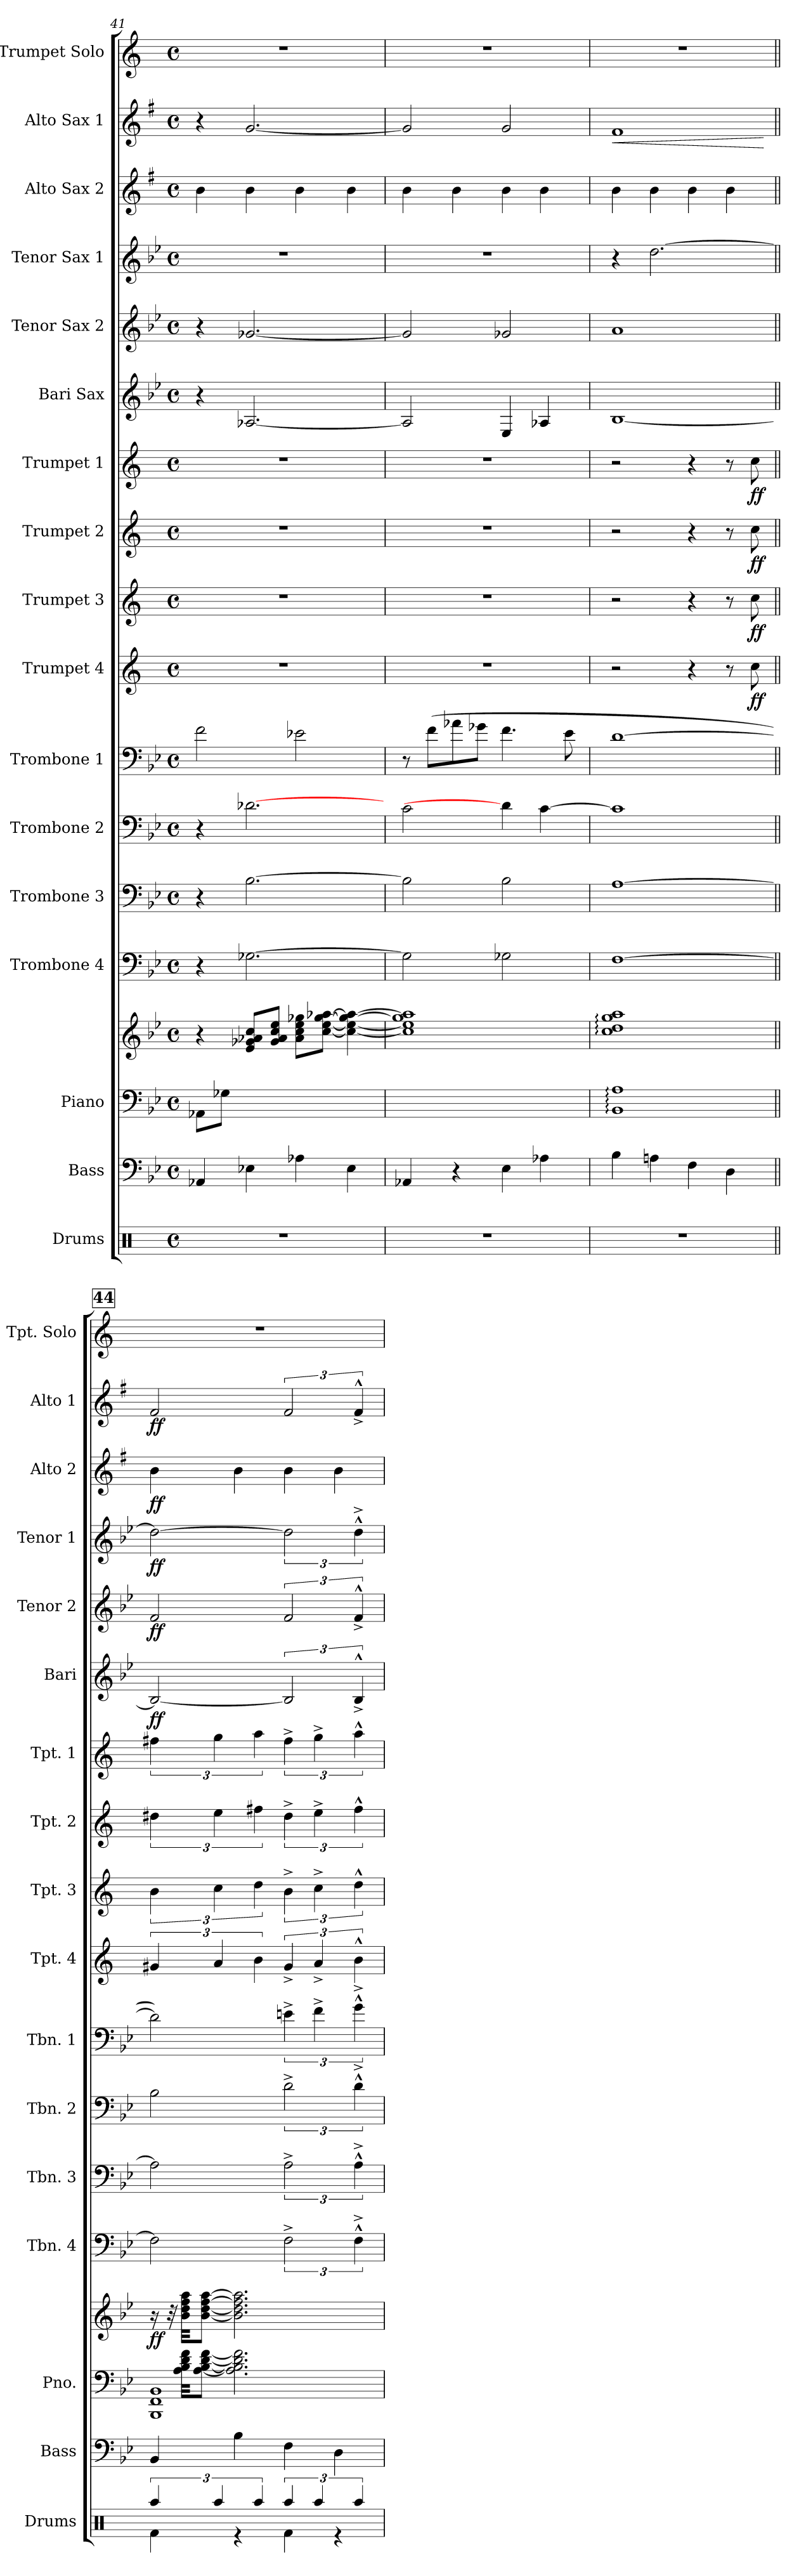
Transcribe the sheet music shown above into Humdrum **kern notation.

**kern	**kern	**kern	**kern	**dynam	**kern	**kern	**kern	**kern	**kern	**dynam	**kern	**dynam	**kern	**dynam	**kern	**dynam	**kern	**dynam	**kern	**dynam	**kern	**dynam	**kern	**dynam	**kern	**dynam	**kern
*part17	*part16	*part15	*part15	*part15	*part14	*part13	*part12	*part11	*part10	*part10	*part9	*part9	*part8	*part8	*part7	*part7	*part6	*part6	*part5	*part5	*part4	*part4	*part3	*part3	*part2	*part2	*part1
*staff18	*staff17	*staff16	*staff15	*staff15/16	*staff14	*staff13	*staff12	*staff11	*staff10	*staff10	*staff9	*staff9	*staff8	*staff8	*staff7	*staff7	*staff6	*staff6	*staff5	*staff5	*staff4	*staff4	*staff3	*staff3	*staff2	*staff2	*staff1
*I"Drums	*I"Bass	*I"Piano	*	*	*I"Trombone 4	*I"Trombone 3	*I"Trombone 2	*I"Trombone 1	*I"Trumpet 4	*	*I"Trumpet 3	*	*I"Trumpet 2	*	*I"Trumpet 1	*	*I"Bari Sax	*	*I"Tenor Sax 2	*	*I"Tenor Sax 1	*	*I"Alto Sax 2	*	*I"Alto Sax 1	*	*I"Trumpet Solo
*I'Drums	*I'Bass	*I'Pno.	*	*	*I'Tbn. 4	*I'Tbn. 3	*I'Tbn. 2	*I'Tbn. 1	*I'Tpt. 4	*	*I'Tpt. 3	*	*I'Tpt. 2	*	*I'Tpt. 1	*	*I'Bari	*	*I'Tenor 2	*	*I'Tenor 1	*	*I'Alto 2	*	*I'Alto 1	*	*I'Tpt. Solo
!!LO:PB:g=z
*clefX	*clefF4	*clefF4	*clefG2	*	*clefF4	*clefF4	*clefF4	*clefF4	*clefG2	*	*clefG2	*	*clefG2	*	*clefG2	*	*clefG2	*	*clefG2	*	*clefG2	*	*clefG2	*	*clefG2	*	*clefG2
*	*ITrd7c12	*	*	*	*	*	*	*	*ITrd1c2	*	*ITrd1c2	*	*ITrd1c2	*	*ITrd1c2	*	*ITrd12c21	*	*ITrd8c14	*	*ITrd8c14	*	*ITrd5c9	*	*ITrd5c9	*	*ITrd1c2
*k[]	*k[b-e-]	*k[b-e-]	*k[b-e-]	*	*k[b-e-]	*k[b-e-]	*k[b-e-]	*k[b-e-]	*k[b-e-]	*	*k[b-e-]	*	*k[b-e-]	*	*k[b-e-]	*	*k[b-e-]	*	*k[b-e-]	*	*k[b-e-]	*	*k[b-e-]	*	*k[b-e-]	*	*k[b-e-]
*M4/4	*M4/4	*M4/4	*M4/4	*	*M4/4	*M4/4	*M4/4	*M4/4	*M4/4	*	*M4/4	*	*M4/4	*	*M4/4	*	*M4/4	*	*M4/4	*	*M4/4	*	*M4/4	*	*M4/4	*	*M4/4
*met(c)	*met(c)	*met(c)	*met(c)	*	*met(c)	*met(c)	*met(c)	*met(c)	*met(c)	*	*met(c)	*	*met(c)	*	*met(c)	*	*met(c)	*	*met(c)	*	*met(c)	*	*met(c)	*	*met(c)	*	*met(c)
=41	=41	=41	=41	=41	=41	=41	=41	=41	=41	=41	=41	=41	=41	=41	=41	=41	=41	=41	=41	=41	=41	=41	=41	=41	=41	=41	=41
1r	4AAA-X/	8AA-X\L	4r	.	4r	4r	4r	2f\	1r	.	1r	.	1r	.	1r	.	4r	.	4r	.	1r	.	4d	.	4r	.	1r
.	.	8G-X\J	.	.	.	.	.	.	.	.	.	.	.	.	.	.	.	.	.	.	.	.	.	.	.	.	.
.	4EE-X\	4ryy	8e-/ 8g-X/ 8a-X/ 8cc/L	.	[2.G-X\	[2.B-\	[2.d-X\	.	.	.	.	.	.	.	.	.	[2.AA-X/	.	[2.G-X/	.	.	.	4d	.	[2.B-/	.	.
.	.	.	8g-/ 8a-/ 8cc/ 8ee-/J	.	.	.	.	.	.	.	.	.	.	.	.	.	.	.	.	.	.	.	.	.	.	.	.
.	4AA-X\	2ryy	8a-\ 8cc\ 8ee-\ 8gg-X\L	.	.	.	.	2e-X\	.	.	.	.	.	.	.	.	.	.	.	.	.	.	4d	.	.	.	.
.	.	.	[8cc\ [8ee-\ [8gg-\ [8aa-X\J	.	.	.	.	.	.	.	.	.	.	.	.	.	.	.	.	.	.	.	.	.	.	.	.
.	4EE-\	.	4cc\_ 4ee-\_ 4gg-\_ 4aa-\_	.	.	.	.	.	.	.	.	.	.	.	.	.	.	.	.	.	.	.	4d	.	.	.	.
=42	=42	=42	=42	=42	=42	=42	=42	=42	=42	=42	=42	=42	=42	=42	=42	=42	=42	=42	=42	=42	=42	=42	=42	=42	=42	=42	=42
1r	4AAA-X/	1ryy	1cc] 1ee-] 1gg-] 1aa-]	.	2G-\]	2B-\]	2c\	8r	1r	.	1r	.	1r	.	1r	.	2AA-/]	.	2G-/]	.	1r	.	4d	.	2B-/]	.	1r
.	.	.	.	.	.	.	.	(>8f\L	.	.	.	.	.	.	.	.	.	.	.	.	.	.	.	.	.	.	.
.	4r	.	.	.	.	.	.	8a-X\	.	.	.	.	.	.	.	.	.	.	.	.	.	.	4d	.	.	.	.
.	.	.	.	.	.	.	.	8g-X\J	.	.	.	.	.	.	.	.	.	.	.	.	.	.	.	.	.	.	.
.	4EE-\	.	.	.	2G-X\	2B-\	4d-\]	4.f\	.	.	.	.	.	.	.	.	4EE-/	.	2G-X/	.	.	.	4d	.	2B-/	.	.
.	4AA-X\	.	.	.	.	.	[4c\	.	.	.	.	.	.	.	.	.	4AA-X/	.	.	.	.	.	4d	.	.	.	.
.	.	.	.	.	.	.	.	8e-\	.	.	.	.	.	.	.	.	.	.	.	.	.	.	.	.	.	.	.
=43	=43	=43	=43	=43	=43	=43	=43	=43	=43	=43	=43	=43	=43	=43	=43	=43	=43	=43	=43	=43	=43	=43	=43	=43	=43	=43	=43
!	!	!	!	!	!	!	!	!	!	!	!	!	!	!	!	!	!	!	!	!	!	!	!	!	!	!LO:HP:b	!
1r	4BB-\	1BB-: 1A:	1cc: 1dd: 1gg: 1aa:	.	[1F	[1A	1c]	[1d	2r	.	2r	.	2r	.	2r	.	[1BB-	.	1A	.	4r	.	4d	.	1A	<	1r
.	4AAn\	.	.	.	.	.	.	.	.	.	.	.	.	.	.	.	.	.	.	.	[2.d\	.	4d	.	.	.	.
.	4FF\	.	.	.	.	.	.	.	4r	.	4r	.	4r	.	4r	.	.	.	.	.	.	.	4d	.	.	.	.
.	4DD\	.	.	.	.	.	.	.	8r	.	8r	.	8r	.	8r	.	.	.	.	.	.	.	4d	.	.	.	.
!	!	!	!	!	!	!	!	!	!	!LO:DY:b	!	!LO:DY:b	!	!LO:DY:b	!	!LO:DY:b	!	!	!	!	!	!	!	!	!	!	!
.	.	.	.	.	.	.	.	.	8b-\	ff	8b-\	ff	8b-\	ff	8b-\	ff	.	.	.	.	.	.	.	.	.	.	.
.	.	.	.	.	.	.	.	.	.	.	.	.	.	.	.	.	.	.	.	.	.	.	.	.	.	[	.
!!LO:REH:place=s1:a:B:fs=14:t=44
=44||	=44||	=44||	=44||	=44||	=44||	=44||	=44||	=44||	=44||	=44||	=44||	=44||	=44||	=44||	=44||	=44||	=44||	=44||	=44||	=44||	=44||	=44||	=44||	=44||	=44||	=44||	=44||
*^	*	*^	*	*	*	*	*	*	*	*	*	*	*	*	*	*	*	*	*	*	*	*	*	*	*	*	*
!	!	!	!	!	!	!LO:DY:b	!	!	!	!	!	!	!	!	!	!	!	!	!	!LO:DY:b	!	!LO:DY:b	!	!LO:DY:b	!	!LO:DY:b	!	!LO:DY:b	!
6Raa/	4Rf\	4BBB-/	1BBB- 1FF 1BB-	16.ryy	16r	ff	2F\]	2A\]	2B-\	2d\])	6f#X/	.	6a\	.	6cc#X\	.	6een\	.	2BB-/_	ff	2F/	ff	2d\_	ff	4d	ff	2A/	ff	1r
.	.	.	.	.	32r	.	.	.	.	.	.	.	.	.	.	.	.	.	.	.	.	.	.	.	.	.	.	.	.
.	.	.	.	32A\ 32B-\ 32d\ 32f\KKL	32b-\ 32dd\ 32ff\ 32aa\KKL	.	.	.	.	.	.	.	.	.	.	.	.	.	.	.	.	.	.	.	.	.	.	.	.
.	.	.	.	[8A\ [8B-\ [8d\ [8f\J	[8b-\ [8dd\ [8ff\ [8aa\J	.	.	.	.	.	.	.	.	.	.	.	.	.	.	.	.	.	.	.	.	.	.	.	.
6Raa/	.	.	.	.	.	.	.	.	.	.	6g/	.	6b-\	.	6dd\	.	6ff\	.	.	.	.	.	.	.	.	.	.	.	.
.	4r	4BB-\	.	2.A\] 2.B-\] 2.d\] 2.f\]	2.b-\] 2.dd\] 2.ff\] 2.aa\]	.	.	.	.	.	.	.	.	.	.	.	.	.	.	.	.	.	.	.	4d	.	.	.	.
6Raa/	.	.	.	.	.	.	.	.	.	.	6a\	.	6cc\	.	6een\	.	6gg\	.	.	.	.	.	.	.	.	.	.	.	.
6Raa/	4Rf\	4FF\	.	.	.	.	3F^\	3A^\	3d^\	6en^\	6f#^/	.	6a^\	.	6cc#^\	.	6ee^\	.	3BB-/]	.	3F/	.	3d\]	.	4d	.	3A/	.	.
6Raa/	.	.	.	.	.	.	.	.	.	6f^\	6g^/	.	6b-^\	.	6dd^\	.	6ff^\	.	.	.	.	.	.	.	.	.	.	.	.
.	4r	4DD\	.	.	.	.	.	.	.	.	.	.	.	.	.	.	.	.	.	.	.	.	.	.	4d	.	.	.	.
6Raa/	.	.	.	.	.	.	6F^^^\	6A^^^\	6d^^^\	6g^^^\	6a^^\	.	6cc^^\	.	6ee^^\	.	6gg^^\	.	6BB-^^^/	.	6F^^^/	.	6d^^^\	.	.	.	6A^^^/	.	.
*v	*v	*	*v	*v	*	*	*	*	*	*	*	*	*	*	*	*	*	*	*	*	*	*	*	*	*	*	*	*	*
=	=	=	=	=	=	=	=	=	=	=	=	=	=	=	=	=	=	=	=	=	=	=	=	=	=	=	=
*-	*-	*-	*-	*-	*-	*-	*-	*-	*-	*-	*-	*-	*-	*-	*-	*-	*-	*-	*-	*-	*-	*-	*-	*-	*-	*-	*-
